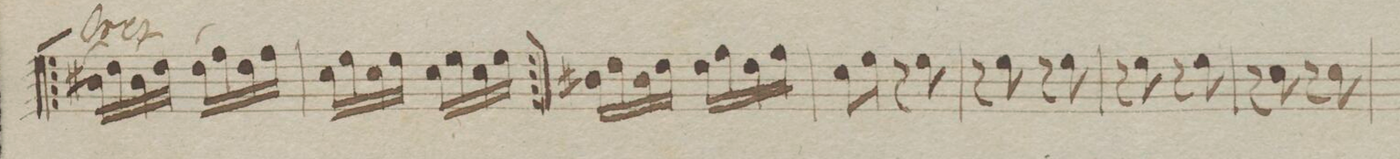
**kern	**dynam
*I"Viola	*
*clefC3	*
*k[b-]	*
*M2/4	*
(16c#X\LL	<
16e\)	.
(16c#\	.
16e\JJ)	.
(16e\LL	.
16g\)	.
16e\	.
16g\JJ	.
=124	=124
16d\LL	.
16f\	.
16d\	.
16f\JJ	.
16d\LL	.
16f\	.
16d\	.
16f\JJ	.
=125	=125
(16c#X\LLyy	<
16e\)yy	.
(16c#\yy	.
16e\JJ)yy	.
(16e\LLyy	.
16g\)yy	.
16e\yy	.
16g\JJyy	.
=126	=126
16d\LLyy	.
16f\yy	.
16d\yy	.
16f\JJyy	.
16d\LLyy	.
16f\yy	.
16d\yy	.
16f\JJyy	.
=127	=127
16c#X\LL	.
16e\	.
16c#\	.
16e\JJ	.
16e\LL	.
16g\	.
16e\	.
16g\JJ	.
=128	=128
8d\L	.
8f\J	.
8r	.
8f\	.
=129	=129
8r	.
8f\	.
8r	.
8f\	.
=130	=130
8r	.
8f\	.
8r	.
8f\	.
=131	=131
8r	.
8d\	.
8r	.
8d\	.
=132	=132
*-	*-
